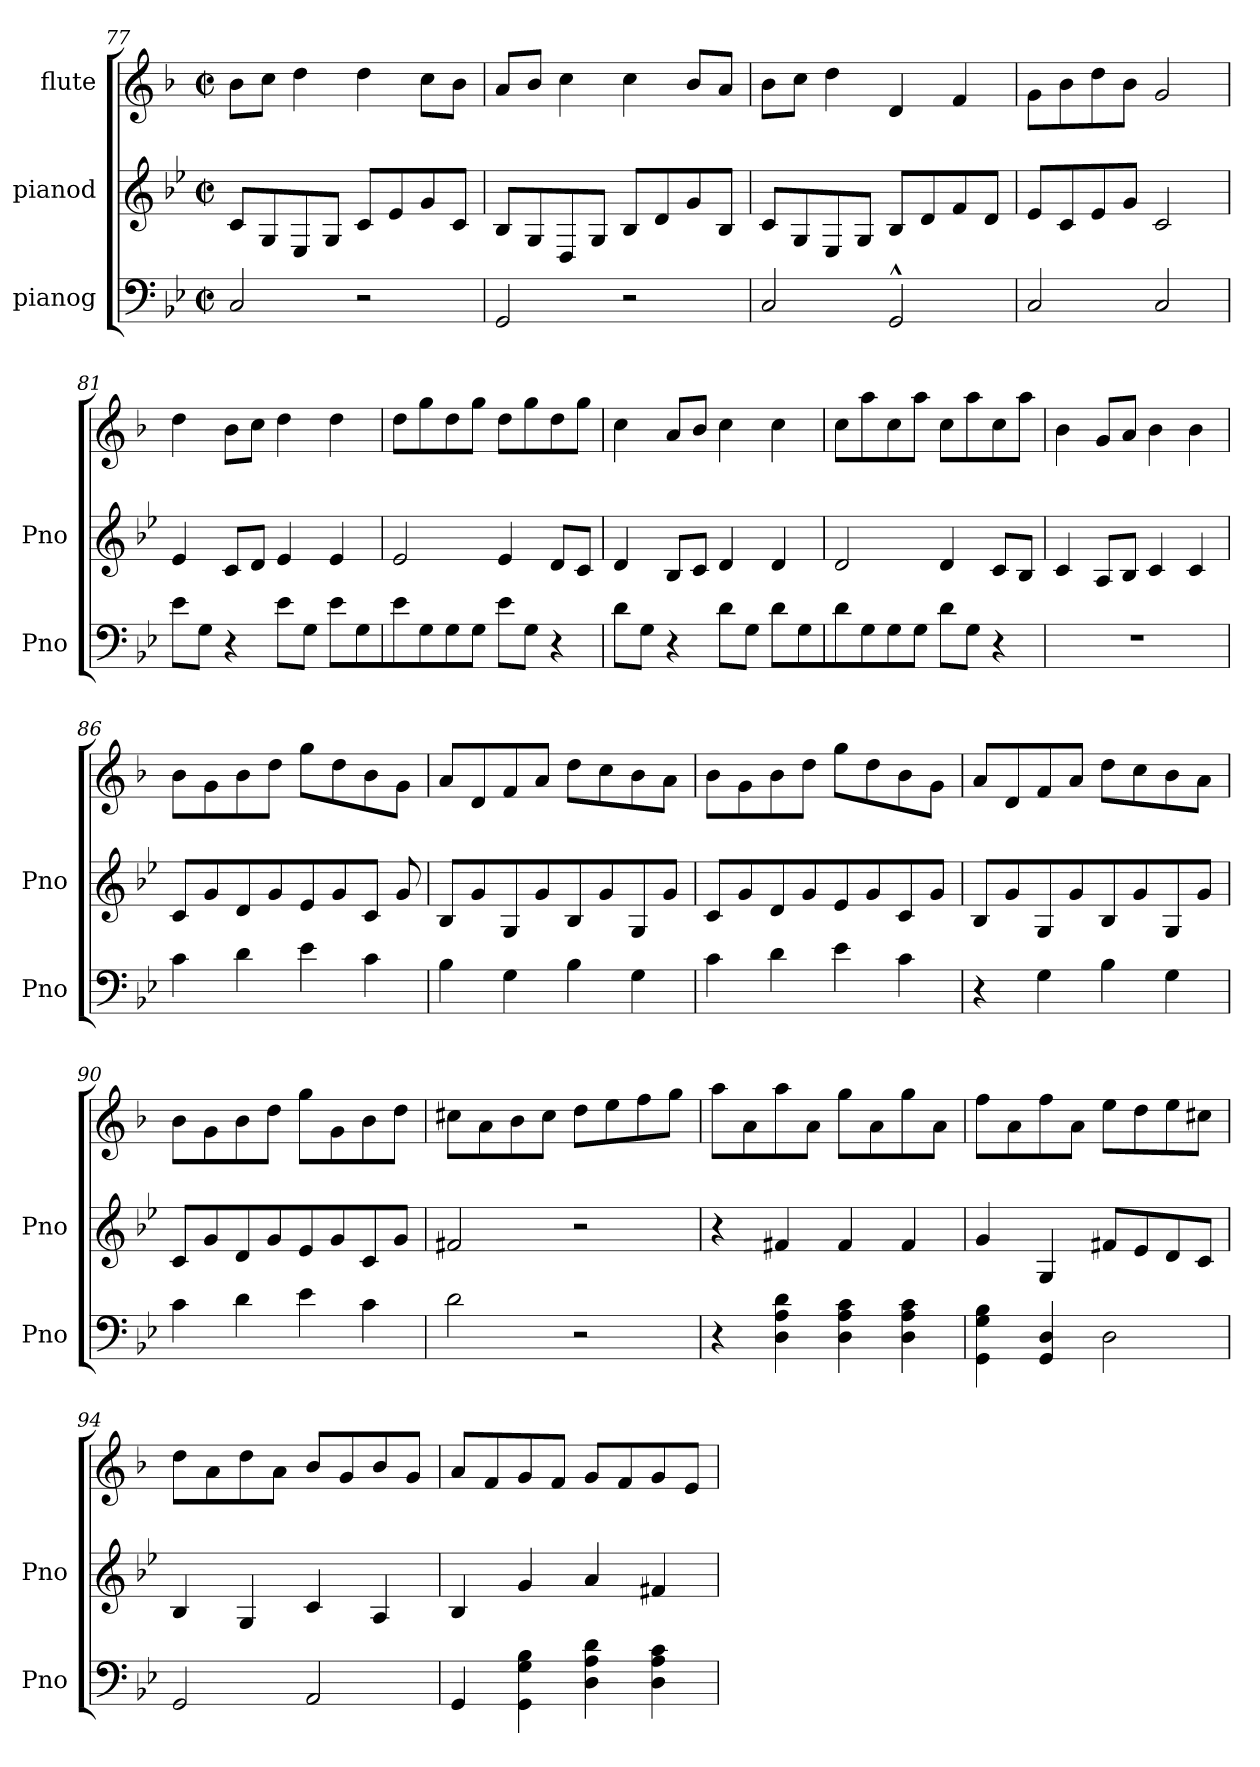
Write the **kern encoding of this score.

**kern	**kern	**kern
*part3	*part2	*part1
*staff3	*staff2	*staff1
*I"pianog	*I"pianod	*I"flute
*I'Pno	*I'Pno	*
*clefF4	*clefG2	*clefG2
*	*	*ITrd-3c-5
*k[b-e-]	*k[b-e-]	*k[b-e-]
*M4/4	*M4/4	*M4/4
*met(c|)	*met(c|)	*met(c|)
=77	=77	=77
2C/	8c/L	8ee-\L
.	8G/	8ff\J
.	8E-/	4gg\
.	8G/J	.
2r	8c/L	4gg\
.	8e-/	.
.	8g/	8ff\L
.	8c/J	8ee-\J
!!LO:LB:g=z
=78	=78	=78
2GG/	8B-/L	8dd/L
.	8G/	8ee-/J
.	8D/	4ff\
.	8G/J	.
2r	8B-/L	4ff\
.	8d/	.
.	8g/	8ee-/L
.	8B-/J	8dd/J
=79	=79	=79
2C/	8c/L	8ee-\L
.	8G/	8ff\J
.	8E-/	4gg\
.	8G/J	.
2GG^^/	8B-/L	4g/
.	8d/	.
.	8f/	4b-/
.	8d/J	.
=80	=80	=80
2C/	8e-/L	8cc\L
.	8c/	8ee-\
.	8e-/	8gg\
.	8g/J	8ee-\J
2C/	2c/	2cc/
=81	=81	=81
8e-\L	4e-/	4gg\
8G\J	.	.
4r	8c/L	8ee-\L
.	8d/J	8ff\J
8e-\L	4e-/	4gg\
8G\J	.	.
8e-\L	4e-/	4gg\
8G\	.	.
=82	=82	=82
8e-\	2e-/	8gg\L
8G\	.	8ccc\
8G\	.	8gg\
8G\J	.	8ccc\J
8e-\L	4e-/	8gg\L
8G\J	.	8ccc\
4r	8d/L	8gg\
.	8c/J	8ccc\J
!!LO:PB:g=z
=83	=83	=83
8d\L	4d/	4ff\
8G\J	.	.
4r	8B-/L	8dd/L
.	8c/J	8ee-/J
8d\L	4d/	4ff\
8G\J	.	.
8d\L	4d/	4ff\
8G\	.	.
=84	=84	=84
8d\	2d/	8ff\L
8G\	.	8ddd\
8G\	.	8ff\
8G\J	.	8ddd\J
8d\L	4d/	8ff\L
8G\J	.	8ddd\
4r	8c/L	8ff\
.	8B-/J	8ddd\J
=85	=85	=85
1r	4c/	4ee-\
.	8A/L	8cc/L
.	8B-/J	8dd/J
.	4c/	4ee-\
.	4c/	4ee-\
=86	=86	=86
4c\	8c/L	8ee-\L
.	8g/	8cc\
4d\	8d/	8ee-\
.	8g/	8gg\J
4e-\	8e-/	8ccc\L
.	8g/	8gg\
4c\	8c/J	8ee-\
.	8g/	8cc\J
=87	=87	=87
4B-\	8B-/L	8dd/L
.	8g/	8g/
4G\	8G/	8b-/
.	8g/	8dd/J
4B-\	8B-/	8gg\L
.	8g/	8ff\
4G\	8G/	8ee-\
.	8g/J	8dd\J
!!LO:LB:g=z
=88	=88	=88
4c\	8c/L	8ee-\L
.	8g/	8cc\
4d\	8d/	8ee-\
.	8g/	8gg\J
4e-\	8e-/	8ccc\L
.	8g/	8gg\
4c\	8c/	8ee-\
.	8g/J	8cc\J
=89	=89	=89
4r	8B-/L	8dd/L
.	8g/	8g/
4G\	8G/	8b-/
.	8g/	8dd/J
4B-\	8B-/	8gg\L
.	8g/	8ff\
4G\	8G/	8ee-\
.	8g/J	8dd\J
=90	=90	=90
4c\	8c/L	8ee-\L
.	8g/	8cc\
4d\	8d/	8ee-\
.	8g/	8gg\J
4e-\	8e-/	8ccc\L
.	8g/	8cc\
4c\	8c/	8ee-\
.	8g/J	8gg\J
=91	=91	=91
2d\	2f#X/	8ff#X\L
.	.	8dd\
.	.	8ee-\
.	.	8ff#\J
2r	2r	8gg\L
.	.	8aa\
.	.	8bb-\
.	.	8ccc\J
=92	=92	=92
4r	4r	8ddd\L
.	.	8dd\
4D\ 4A\ 4d\	4f#X/	8ddd\
.	.	8dd\J
4D\ 4A\ 4c\	4f#/	8ccc\L
.	.	8dd\
4D\ 4A\ 4c\	4f#/	8ccc\
.	.	8dd\J
!!LO:LB:g=z
=93	=93	=93
4GG\ 4G\ 4B-\	4g/	8bb-\L
.	.	8dd\
4GG/ 4D/	4G/	8bb-\
.	.	8dd\J
2D\	8f#X/L	8aa\L
.	8e-/	8gg\
.	8d/	8aa\
.	8c/J	8ff#X\J
=94	=94	=94
2GG/	4B-/	8gg\L
.	.	8dd\
.	4G/	8gg\
.	.	8dd\J
2AA/	4c/	8ee-/L
.	.	8cc/
.	4A/	8ee-/
.	.	8cc/J
=95	=95	=95
4GG/	4B-/	8dd/L
.	.	8b-/
4GG\ 4G\ 4B-\	4g/	8cc/
.	.	8b-/J
4D\ 4A\ 4d\	4a/	8cc/L
.	.	8b-/
4D\ 4A\ 4c\	4f#X/	8cc/
.	.	8a/J
=	=	=
*-	*-	*-
